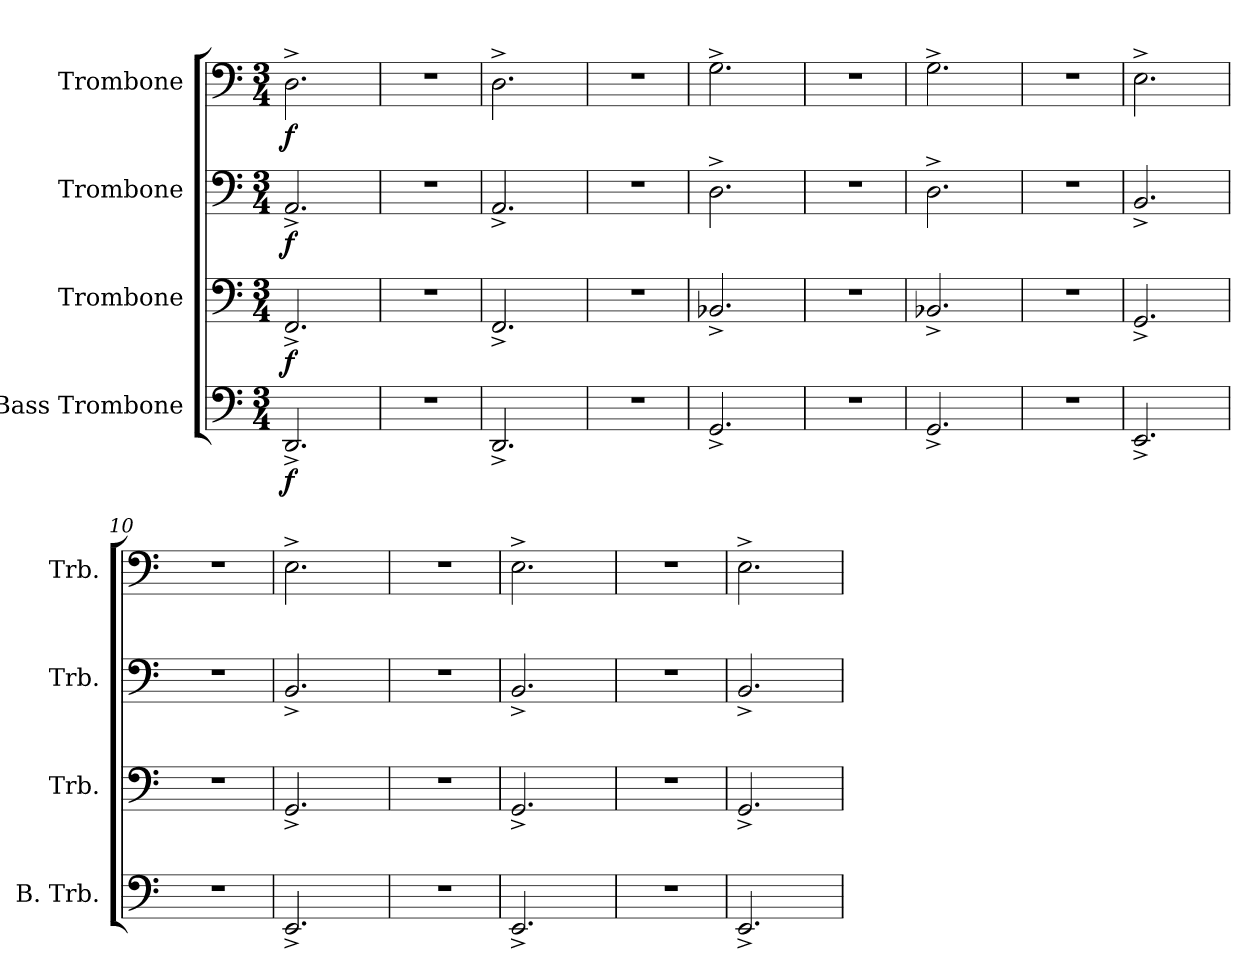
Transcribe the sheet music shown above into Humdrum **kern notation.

**kern	**dynam	**kern	**dynam	**kern	**dynam	**kern	**dynam
*part4	*part4	*part3	*part3	*part2	*part2	*part1	*part1
*staff4	*staff4	*staff3	*staff3	*staff2	*staff2	*staff1	*staff1
*I"Bass Trombone	*	*I"Trombone	*	*I"Trombone	*	*I"Trombone	*
*I'B. Trb.	*	*I'Trb.	*	*I'Trb.	*	*I'Trb.	*
*clefF4	*	*clefF4	*	*clefF4	*	*clefF4	*
*k[]	*	*k[]	*	*k[]	*	*k[]	*
*C:	*	*C:	*	*C:	*	*C:	*
*M3/4	*	*M3/4	*	*M3/4	*	*M3/4	*
=1	=1	=1	=1	=1	=1	=1	=1
!	!LO:DY:b	!	!LO:DY:b	!	!LO:DY:b	!	!LO:DY:b
2.DD^/	f	2.FF^/	f	2.AA^/	f	2.D^\	f
=2	=2	=2	=2	=2	=2	=2	=2
2.r	.	2.r	.	2.r	.	2.r	.
=3	=3	=3	=3	=3	=3	=3	=3
2.DD^/	.	2.FF^/	.	2.AA^/	.	2.D^\	.
=4	=4	=4	=4	=4	=4	=4	=4
2.r	.	2.r	.	2.r	.	2.r	.
=5	=5	=5	=5	=5	=5	=5	=5
2.GG^/	.	2.BB-X^/	.	2.D^\	.	2.G^\	.
=6	=6	=6	=6	=6	=6	=6	=6
2.r	.	2.r	.	2.r	.	2.r	.
=7	=7	=7	=7	=7	=7	=7	=7
2.GG^/	.	2.BB-X^/	.	2.D^\	.	2.G^\	.
=8	=8	=8	=8	=8	=8	=8	=8
2.r	.	2.r	.	2.r	.	2.r	.
=9	=9	=9	=9	=9	=9	=9	=9
2.EE^/	.	2.GG^/	.	2.BB^/	.	2.E^\	.
=10	=10	=10	=10	=10	=10	=10	=10
2.r	.	2.r	.	2.r	.	2.r	.
=11	=11	=11	=11	=11	=11	=11	=11
2.EE^/	.	2.GG^/	.	2.BB^/	.	2.E^\	.
=12	=12	=12	=12	=12	=12	=12	=12
2.r	.	2.r	.	2.r	.	2.r	.
=13	=13	=13	=13	=13	=13	=13	=13
2.EE^/	.	2.GG^/	.	2.BB^/	.	2.E^\	.
=14	=14	=14	=14	=14	=14	=14	=14
2.r	.	2.r	.	2.r	.	2.r	.
=15	=15	=15	=15	=15	=15	=15	=15
2.EE^/	.	2.GG^/	.	2.BB^/	.	2.E^\	.
=	=	=	=	=	=	=	=
*-	*-	*-	*-	*-	*-	*-	*-
